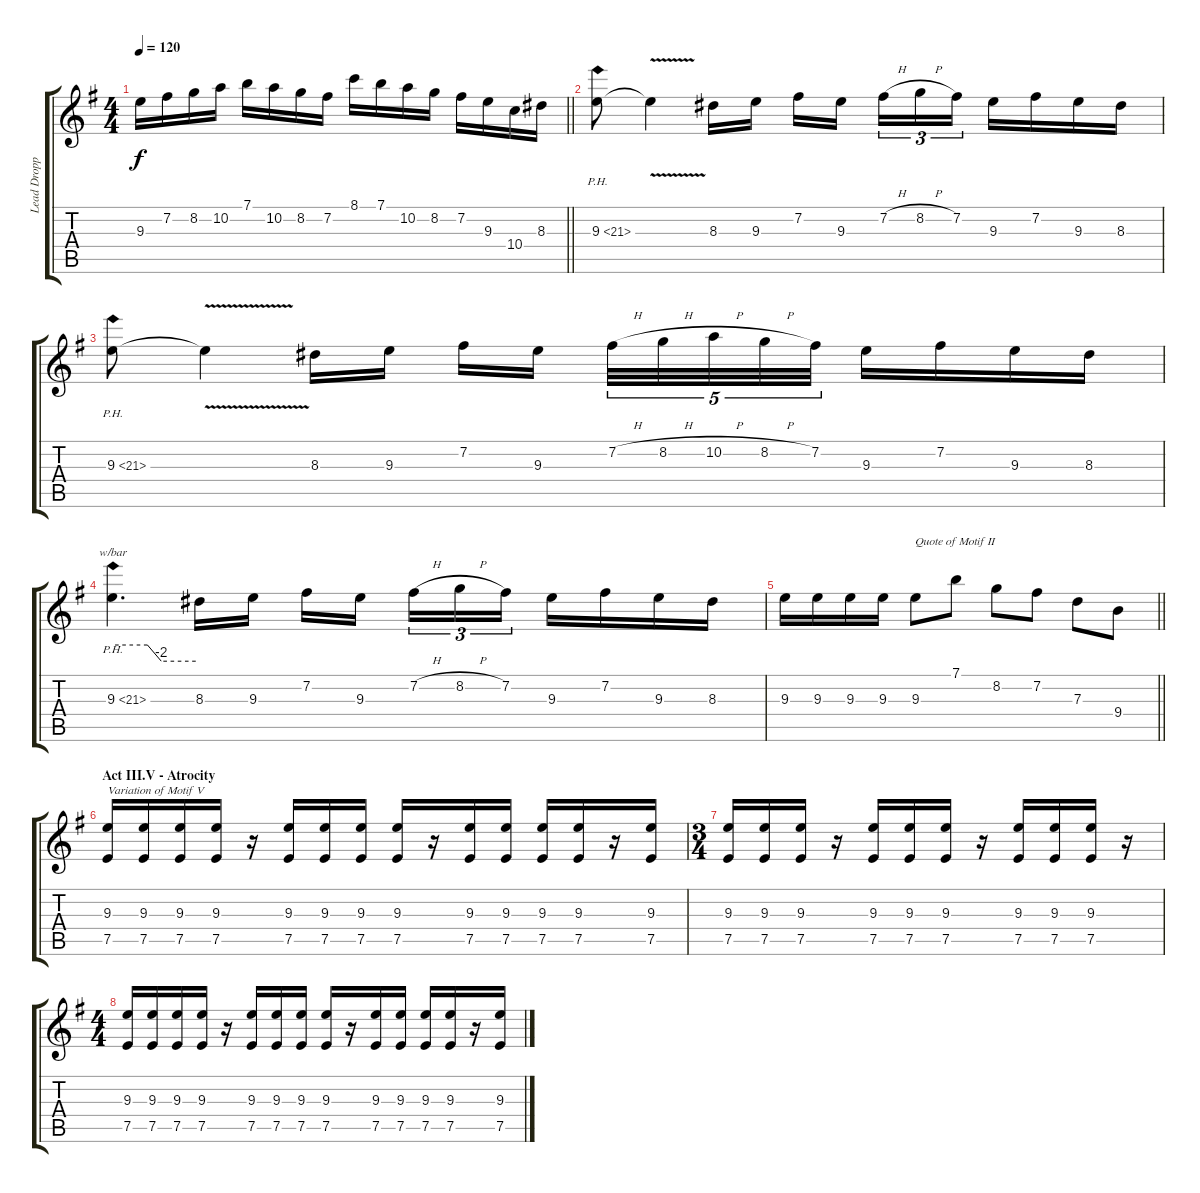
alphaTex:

\track ("Lead Dropped D " "Lead Dropp") {instrument distortionguitar}
\staff {score tabs}
\tuning (E4 B3 G3 D3 A2 D2) {hide}
\ts (4 4)
\tempo 120
\clef g2
\barLineRight lightlight
\ks eminor
9.3.16{dy f} 7.2.16 8.2.16 10.2.16 7.1.16 10.2.16 8.2.16 7.2.16 8.1.16 7.1.16 10.2.16 8.2.16 7.2.16 9.3.16 10.4.16 8.3.16 |
9.3{ph 12}.8 9.3{v t}.4 8.3.16 9.3.16 7.2.16 9.3.16{beam splitsecondary} 7.2{h}.16{tu (3 2)} 8.2{h}.16{tu (3 2)} 7.2.16{tu (3 2)} 9.3.16 7.2.16 9.3.16 8.3.16 |
9.3{ph 12}.8 9.3{v t}.4 8.3.16 9.3.16 7.2.16 9.3.16{beam splitsecondary} 7.2{h}.32{tu (5 4)} 8.2{h}.32{tu (5 4)} 10.2{h}.32{tu (5 4)} 8.2{h}.32{tu (5 4)} 7.2.32{tu (5 4)} 9.3.16 7.2.16 9.3.16 8.3.16 |
9.3{ph 12}.4{d tbe (custom default 0 0 25 0 35 -8 60 -8)} 8.3.16 9.3.16 7.2.16 9.3.16{beam splitsecondary} 7.2{h}.16{tu (3 2)} 8.2{h}.16{tu (3 2)} 7.2.16{tu (3 2)} 9.3.16 7.2.16 9.3.16 8.3.16 |
\barLineRight lightlight
9.3.16 9.3.16 9.3.16 9.3.16 9.3.8{txt "Quote of Motif II"} 7.1.8 8.2.8 7.2.8 7.3.8 9.4.8 |
\section ("" "Act III.V - Atrocity")
(9.3 7.5).16{txt "Variation of Motif V"} (9.3 7.5).16 (9.3 7.5).16 (9.3 7.5).16 r.16 (9.3 7.5).16 (9.3 7.5).16 (9.3 7.5).16 (9.3 7.5).16 r.16 (9.3 7.5).16 (9.3 7.5).16 (9.3 7.5).16 (9.3 7.5).16 r.16 (9.3 7.5).16 |
\ts (3 4)
(9.3 7.5).16 (9.3 7.5).16 (9.3 7.5).16 r.16 (9.3 7.5).16 (9.3 7.5).16 (9.3 7.5).16 r.16 (9.3 7.5).16 (9.3 7.5).16 (9.3 7.5).16 r.16 |
\ts (4 4)
(9.3 7.5).16 (9.3 7.5).16 (9.3 7.5).16 (9.3 7.5).16 r.16 (9.3 7.5).16 (9.3 7.5).16 (9.3 7.5).16 (9.3 7.5).16 r.16 (9.3 7.5).16 (9.3 7.5).16 (9.3 7.5).16 (9.3 7.5).16 r.16 (9.3 7.5).16
